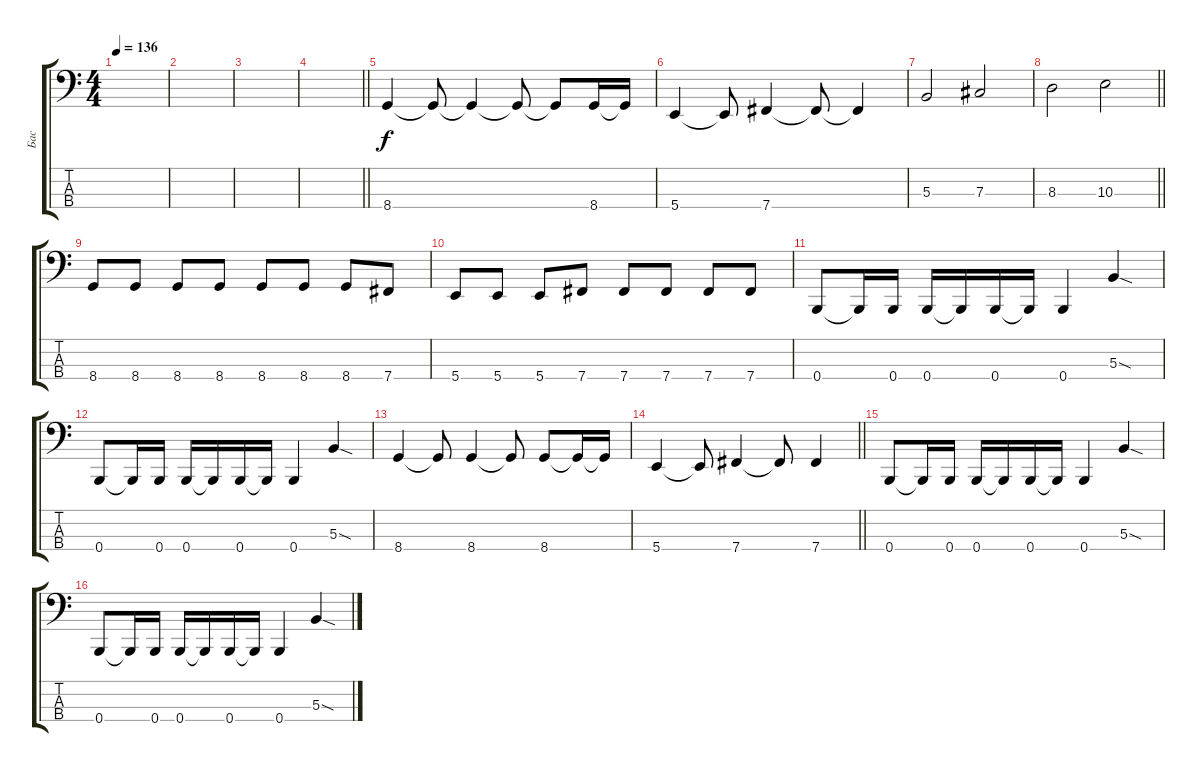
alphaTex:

\track ("Бас" "Бас") {instrument electricbasspick}
\staff {score tabs}
\tuning (E2 B1 Gb1 B0) {hide}
\ts (4 4)
\tempo 136
\clef f4
\ks c
|
|
|
\barLineRight lightlight
|
8.4.4 8.4{t}.8 8.4{t}.4 8.4{t}.8 8.4{t}.8 8.4.16 8.4{t}.16 |
5.4.4 5.4{t}.8 7.4.4 7.4{t}.8 7.4{t}.4 |
5.3.2 7.3.2 |
\barLineRight lightlight
8.3.2 10.3.2 |
8.4.8 8.4.8 8.4.8 8.4.8 8.4.8 8.4.8 8.4.8 7.4.8 |
5.4.8 5.4.8 5.4.8 7.4.8 7.4.8 7.4.8 7.4.8 7.4.8 |
0.4.8 0.4{t}.16 0.4.16 0.4.16 0.4{t}.16 0.4.16 0.4{t}.16 0.4.4 5.3{sod}.4 |
0.4.8 0.4{t}.16 0.4.16 0.4.16 0.4{t}.16 0.4.16 0.4{t}.16 0.4.4 5.3{sod}.4 |
8.4.4 8.4{t}.8 8.4.4 8.4{t}.8 8.4.8 8.4{t}.16 8.4{t}.16 |
\barLineRight lightlight
5.4.4 5.4{t}.8 7.4.4 7.4{t}.8 7.4.4 |
0.4.8 0.4{t}.16 0.4.16 0.4.16 0.4{t}.16 0.4.16 0.4{t}.16 0.4.4 5.3{sod}.4 |
0.4.8 0.4{t}.16 0.4.16 0.4.16 0.4{t}.16 0.4.16 0.4{t}.16 0.4.4 5.3{sod}.4
